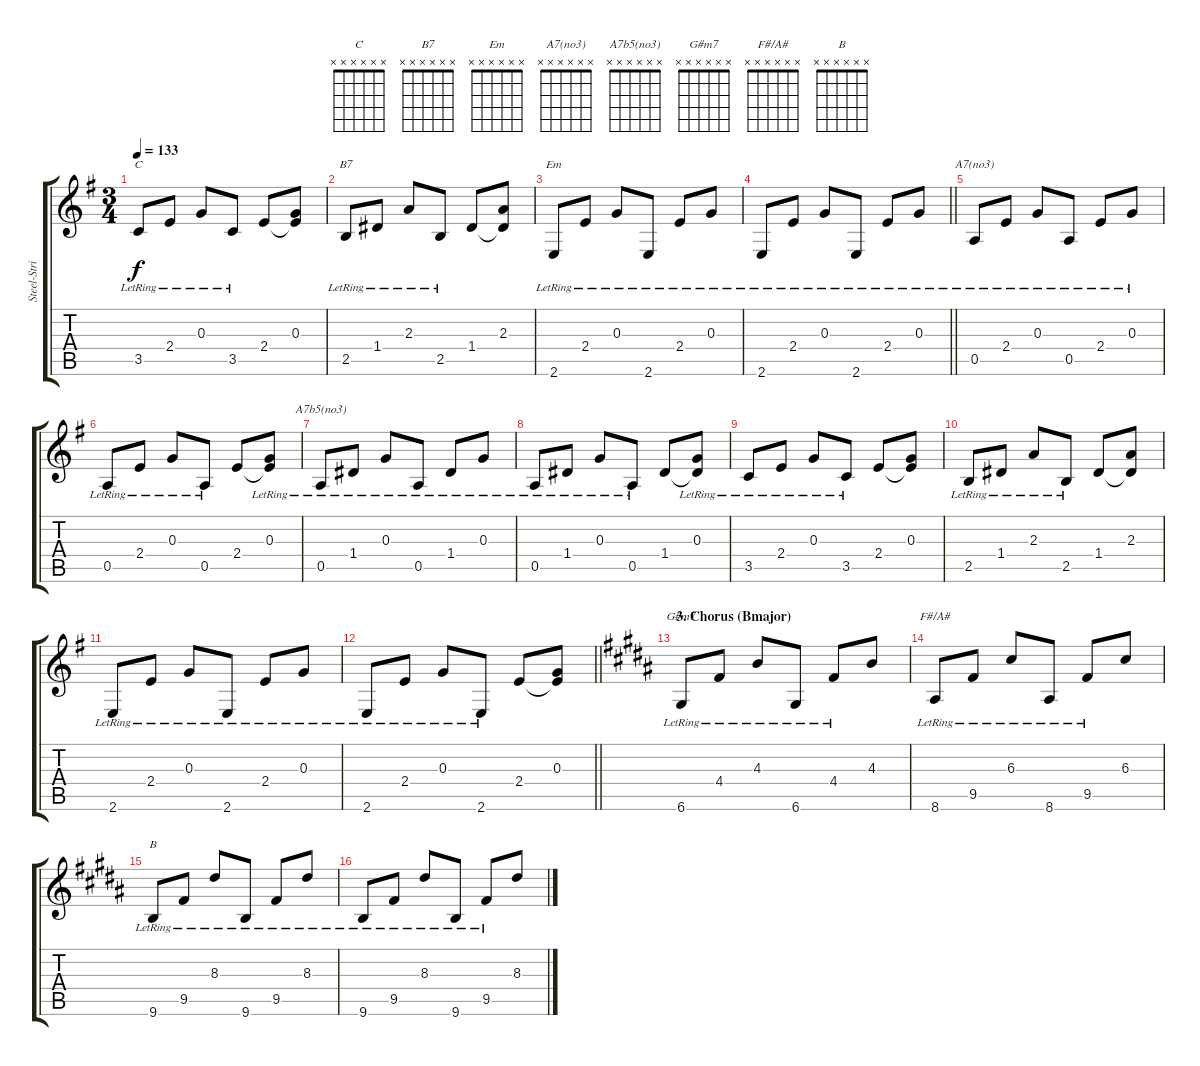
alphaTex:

\track ("Steel-Strined Acoustic" "Steel-Stri") {instrument acousticguitarsteel}
\staff {score tabs}
\tuning (E4 B3 G3 D3 A2 D2) {hide}
\chord ("C" x x x x x x)
\chord ("B7" x x x x x x)
\chord ("Em" x x x x x x)
\chord ("A7(no3)" x x x x x x)
\chord ("A7b5(no3)" x x x x x x)
\chord ("G#m7" x x x x x x)
\chord ("F#/A#" x x x x x x)
\chord ("B" x x x x x x)
\ts (3 4)
\tempo 133
\clef g2
\ks eminor
3.5{lr}.8{ch "C" dy f} 2.4{lr}.8 0.3{lr}.8 3.5{lr}.8 2.4.8 (0.3 2.4{t}).8 |
2.5{lr}.8{ch "B7"} 1.4{lr}.8 2.3{lr}.8 2.5{lr}.8 1.4.8 (2.3 1.4{t}).8 |
2.6{lr}.8{ch "Em"} 2.4{lr}.8 0.3{lr}.8 2.6{lr}.8 2.4{lr}.8 0.3{lr}.8 |
\barLineRight lightlight
2.6{lr}.8 2.4{lr}.8 0.3{lr}.8 2.6{lr}.8 2.4{lr}.8 0.3{lr}.8 |
0.5{lr}.8{ch "A7(no3)"} 2.4{lr}.8 0.3{lr}.8 0.5{lr}.8 2.4{lr}.8 0.3{lr}.8 |
0.5{lr}.8 2.4{lr}.8 0.3{lr}.8 0.5{lr}.8 2.4.8 (0.3{lr} 2.4{t}).8 |
0.5{lr}.8{ch "A7b5(no3)"} 1.4{lr}.8 0.3{lr}.8 0.5{lr}.8 1.4{lr}.8 0.3{lr}.8 |
0.5{lr}.8 1.4{lr}.8 0.3{lr}.8 0.5{lr}.8 1.4.8 (0.3{lr} 1.4{t}).8 |
3.5{lr}.8 2.4{lr}.8 0.3{lr}.8 3.5{lr}.8 2.4.8 (0.3 2.4{t}).8 |
2.5{lr}.8 1.4{lr}.8 2.3{lr}.8 2.5{lr}.8 1.4.8 (2.3 1.4{t}).8 |
2.6{lr}.8 2.4{lr}.8 0.3{lr}.8 2.6{lr}.8 2.4{lr}.8 0.3{lr}.8 |
\barLineRight lightlight
2.6{lr}.8 2.4{lr}.8 0.3{lr}.8 2.6{lr}.8 2.4.8 (0.3 2.4{t}).8 |
\section ("" "3. Chorus (Bmajor)")
\ks b
6.6{lr}.8{ch "G#m7"} 4.4{lr}.8 4.3{lr}.8 6.6{lr}.8 4.4{lr}.8 4.3.8 |
8.6{lr}.8{ch "F#/A#"} 9.5{lr}.8 6.3{lr}.8 8.6{lr}.8 9.5{lr}.8 6.3.8 |
9.6{lr}.8{ch "B"} 9.5{lr}.8 8.3{lr}.8 9.6{lr}.8 9.5{lr}.8 8.3{lr}.8 |
9.6{lr}.8 9.5{lr}.8 8.3{lr}.8 9.6{lr}.8 9.5{lr}.8 8.3.8
